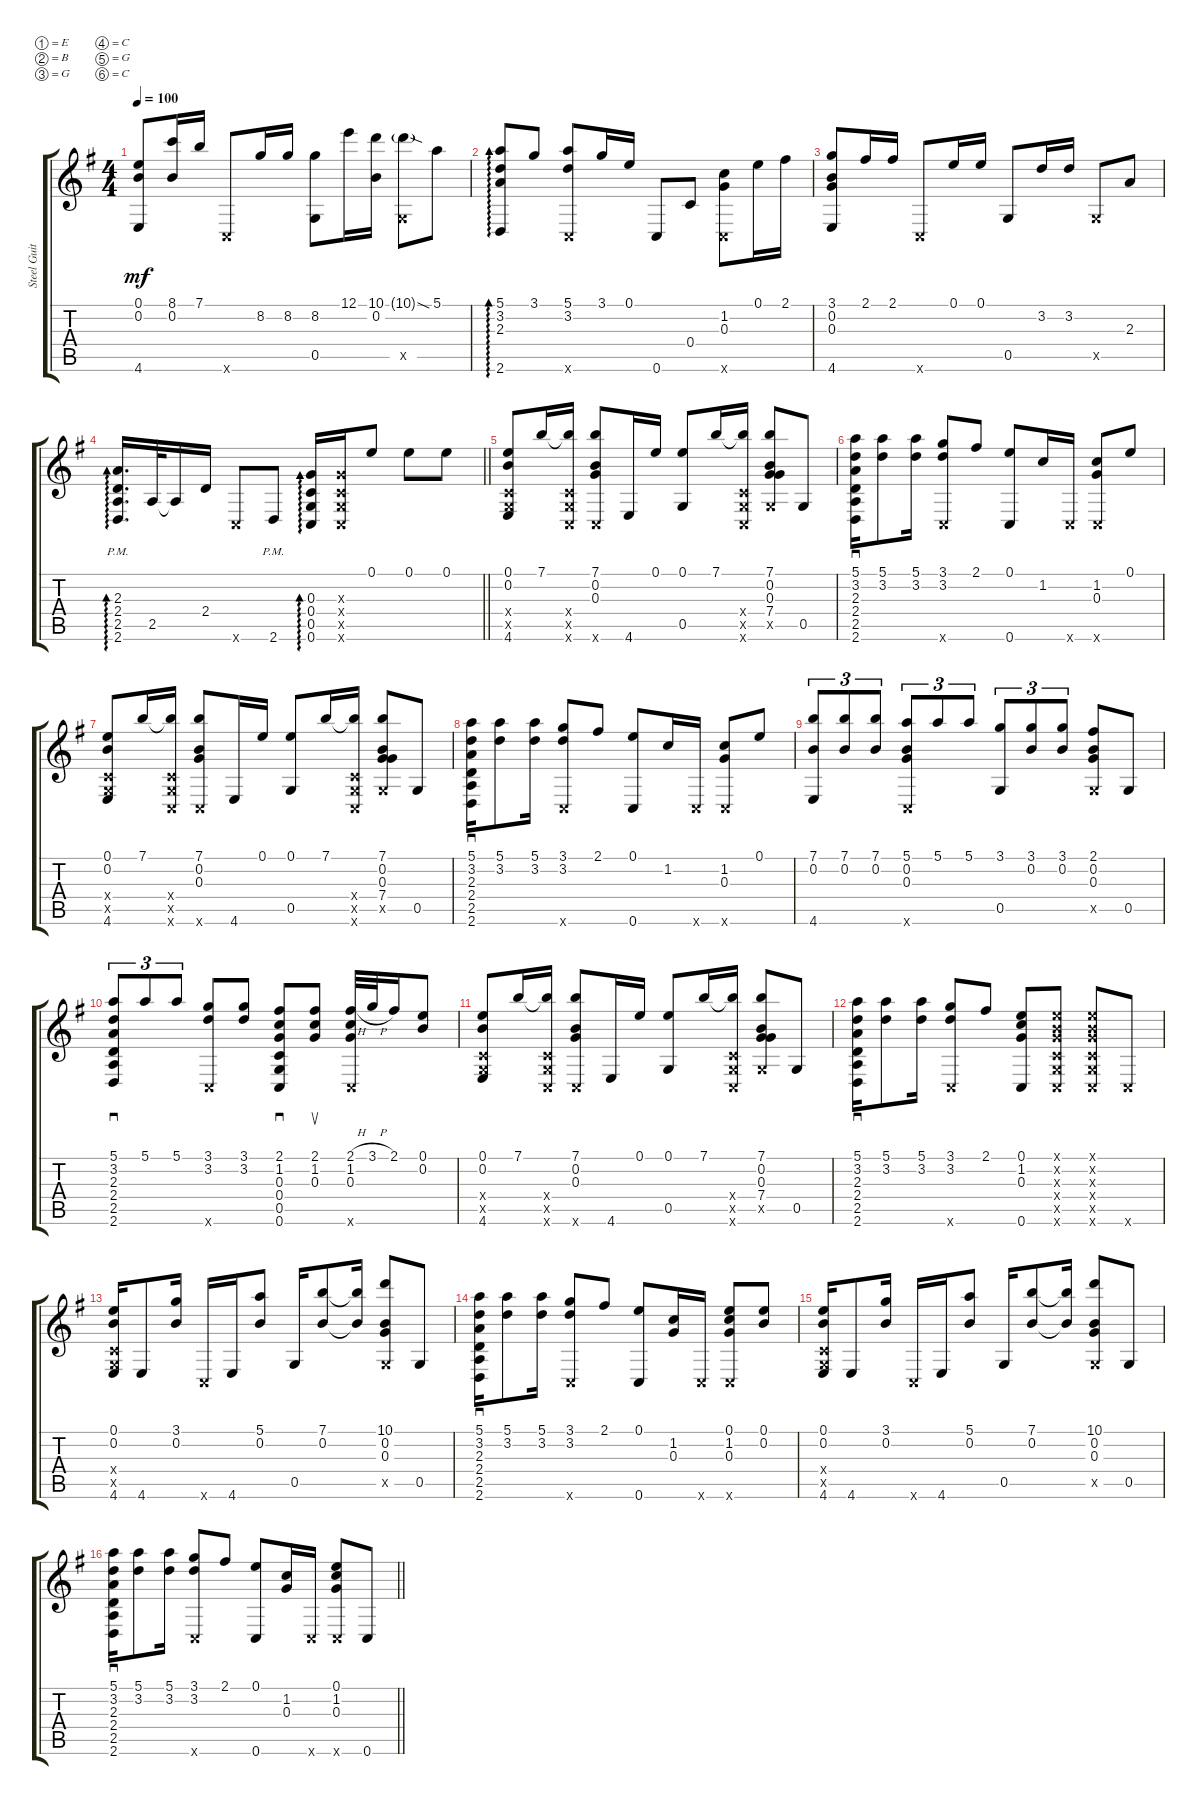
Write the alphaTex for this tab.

\defaultSystemsLayout 4
\bracketExtendMode groupsimilarinstruments
\otherSystemsTrackNameOrientation horizontal
\track ("Steel Guitar" "Steel Guit") {instrument acousticguitarsteel}
\staff {score tabs}
\tuning (E4 B3 G3 C3 G2 C2)
\ts (4 4)
\tempo 100
\clef g2
\ks g
(0.1{acc forcenatural} 0.2{acc forcenatural} 4.6{acc forcenatural}).8{dy mf beam Up} (8.1{acc forcenatural} 0.2{acc forcenatural}).16{beam Up} 7.1{acc forcenatural}.16{beam Up} 0.6{x acc forcenatural}.8{beam Up} 8.2{acc forcenatural}.16{beam Up} 8.2{acc forcenatural}.16{beam Up} (8.2{acc forcenatural} 0.5{acc forcenatural}).8{beam Down} 12.1{acc forcenatural}.16{beam Down} (10.1{acc forcenatural} 0.2{acc forcenatural}).16{beam Down} (10.1{sod g acc forcenatural} 0.5{x acc forcenatural}).8{beam Down} 5.1{acc forcenatural}.8{beam Down} |
(5.1{acc forcenatural} 3.2{acc forcenatural} 2.3{acc forcenatural} 2.6{acc forcenatural}).8{ad 0 beam Up} 3.1{acc forcenatural}.8{beam Up} (5.1{acc forcenatural} 3.2{acc forcenatural} 0.6{x acc forcenatural}).8{beam Up} 3.1{acc forcenatural}.16{beam Up} 0.1{acc forcenatural}.16{beam Up} 0.6{acc forcenatural}.8{beam Up} 0.4{acc forcenatural}.8{beam Up} (0.3{acc forcenatural} 1.2{acc forcenatural} 0.6{x acc forcenatural}).8{beam Down} 0.1{acc forcenatural}.16{beam Down} 2.1{acc #}.16{beam Down} |
(3.1{acc forcenatural} 0.2{acc forcenatural} 0.3{acc forcenatural} 4.6{acc forcenatural}).8{beam Up} 2.1{acc #}.16{beam Up} 2.1{acc #}.16{beam Up} 0.6{x acc forcenatural}.8{beam Up} 0.1{acc forcenatural}.16{beam Up} 0.1{acc forcenatural}.16{beam Up} 0.5{acc forcenatural}.8{beam Up} 3.2{acc forcenatural}.16{beam Up} 3.2{acc forcenatural}.16{beam Up} 0.5{x acc forcenatural}.8{beam Up} 2.3{acc forcenatural}.8{beam Up} |
\barLineRight lightlight
(2.3{acc forcenatural} 2.4{acc forcenatural} 2.5{acc forcenatural} 2.6{pm acc forcenatural}).16{d ad 0 beam Up} 2.5{acc forcenatural}.32{beam Up} 2.5{t acc forcenatural}.16{beam Up} 2.4{acc forcenatural}.16{beam Up} 0.6{x acc forcenatural}.8{beam Up} 2.6{pm acc forcenatural}.8{beam Up} (0.6{acc forcenatural} 0.5{acc forcenatural} 0.4{acc forcenatural} 0.3{acc forcenatural}).16{ad 0 beam Up} (0.6{x acc forcenatural} 0.5{x acc forcenatural} 0.4{x acc forcenatural} 0.3{x acc forcenatural}).16{beam Up} 0.1{acc forcenatural}.8{beam Up} 0.1{acc forcenatural}.8{beam Down} 0.1{acc forcenatural}.8{beam Down} |
(0.1{acc forcenatural} 0.2{acc forcenatural} 4.6{acc forcenatural} 0.5{x acc forcenatural} 0.4{x acc forcenatural}).8{beam Up} 7.1{acc forcenatural}.16{beam Up} (7.1{t acc forcenatural} 0.6{x acc forcenatural} 0.5{x acc forcenatural} 0.4{x acc forcenatural}).16{beam Up} (7.1{acc forcenatural} 0.2{acc forcenatural} 0.3{acc forcenatural} 0.6{x acc forcenatural}).8{beam Up} 4.6{acc forcenatural}.16{beam Up} 0.1{acc forcenatural}.16{beam Up} (0.1{acc forcenatural} 0.5{acc forcenatural}).8{beam Up} 7.1{acc forcenatural}.16{beam Up} (7.1{t acc forcenatural} 0.6{x acc forcenatural} 0.5{x acc forcenatural} 0.4{x acc forcenatural}).16{beam Up} (0.5{x acc forcenatural} 7.4{acc forcenatural} 0.3{acc forcenatural} 0.2{acc forcenatural} 7.1{acc forcenatural}).8{beam Up} 0.5{acc forcenatural}.8{beam Up} |
(5.1{acc forcenatural} 3.2{acc forcenatural} 2.3{acc forcenatural} 2.4{acc forcenatural} 2.5{acc forcenatural} 2.6{acc forcenatural}).16{sd beam Down} (5.1{acc forcenatural} 3.2{acc forcenatural}).8{beam Down} (5.1{acc forcenatural} 3.2{acc forcenatural}).16{beam Down} (3.1{acc forcenatural} 3.2{acc forcenatural} 0.6{x acc forcenatural}).8{beam Up} 2.1{acc #}.8{beam Up} (0.1{acc forcenatural} 0.6{acc forcenatural}).8{beam Up} 1.2{acc forcenatural}.16{beam Up} 0.6{x acc forcenatural}.16{beam Up} (0.6{x acc forcenatural} 1.2{acc forcenatural} 0.3{acc forcenatural}).8{beam Up} 0.1{acc forcenatural}.8{beam Up} |
(0.1{acc forcenatural} 0.2{acc forcenatural} 4.6{acc forcenatural} 0.5{x acc forcenatural} 0.4{x acc forcenatural}).8{beam Up} 7.1{acc forcenatural}.16{beam Up} (7.1{t acc forcenatural} 0.6{x acc forcenatural} 0.5{x acc forcenatural} 0.4{x acc forcenatural}).16{beam Up} (7.1{acc forcenatural} 0.2{acc forcenatural} 0.3{acc forcenatural} 0.6{x acc forcenatural}).8{beam Up} 4.6{acc forcenatural}.16{beam Up} 0.1{acc forcenatural}.16{beam Up} (0.1{acc forcenatural} 0.5{acc forcenatural}).8{beam Up} 7.1{acc forcenatural}.16{beam Up} (7.1{t acc forcenatural} 0.6{x acc forcenatural} 0.5{x acc forcenatural} 0.4{x acc forcenatural}).16{beam Up} (0.5{x acc forcenatural} 7.4{acc forcenatural} 0.3{acc forcenatural} 0.2{acc forcenatural} 7.1{acc forcenatural}).8{beam Up} 0.5{acc forcenatural}.8{beam Up} |
(5.1{acc forcenatural} 3.2{acc forcenatural} 2.3{acc forcenatural} 2.4{acc forcenatural} 2.5{acc forcenatural} 2.6{acc forcenatural}).16{sd beam Down} (5.1{acc forcenatural} 3.2{acc forcenatural}).8{beam Down} (5.1{acc forcenatural} 3.2{acc forcenatural}).16{beam Down} (3.1{acc forcenatural} 3.2{acc forcenatural} 0.6{x acc forcenatural}).8{beam Up} 2.1{acc #}.8{beam Up} (0.1{acc forcenatural} 0.6{acc forcenatural}).8{beam Up} 1.2{acc forcenatural}.16{beam Up} 0.6{x acc forcenatural}.16{beam Up} (0.6{x acc forcenatural} 1.2{acc forcenatural} 0.3{acc forcenatural}).8{beam Up} 0.1{acc forcenatural}.8{beam Up} |
(7.1{acc forcenatural} 0.2{acc forcenatural} 4.6{acc forcenatural}).8{tu (3 2) beam Up} (7.1{acc forcenatural} 0.2{acc forcenatural}).8{tu (3 2) beam Up} (7.1{acc forcenatural} 0.2{acc forcenatural}).8{tu (3 2) beam Up} (5.1{acc forcenatural} 0.2{acc forcenatural} 0.3{acc forcenatural} 0.6{x acc forcenatural}).8{tu (3 2) beam Up} 5.1{acc forcenatural}.8{tu (3 2) beam Up} 5.1{acc forcenatural}.8{tu (3 2) beam Up} (3.1{acc forcenatural} 0.5{acc forcenatural}).8{tu (3 2) beam Up} (3.1{acc forcenatural} 0.2{acc forcenatural}).8{tu (3 2) beam Up} (3.1{acc forcenatural} 0.2{acc forcenatural}).8{tu (3 2) beam Up} (2.1{acc #} 0.2{acc forcenatural} 0.3{acc forcenatural} 0.5{x acc forcenatural}).8{beam Up} 0.5{acc forcenatural}.8{beam Up} |
(5.1{acc forcenatural} 3.2{acc forcenatural} 2.3{acc forcenatural} 2.4{acc forcenatural} 2.5{acc forcenatural} 2.6{acc forcenatural}).8{sd tu (3 2) beam Up} 5.1{acc forcenatural}.8{tu (3 2) beam Up} 5.1{acc forcenatural}.8{tu (3 2) beam Up} (3.1{acc forcenatural} 3.2{acc forcenatural} 0.6{x acc forcenatural}).8{beam Up} (3.1{acc forcenatural} 3.2{acc forcenatural}).8{beam Up} (2.1{acc #} 1.2{acc forcenatural} 0.3{acc forcenatural} 0.4{acc forcenatural} 0.5{acc forcenatural} 0.6{acc forcenatural}).8{sd beam Up} (2.1{acc #} 1.2{acc forcenatural} 0.3{acc forcenatural}).8{su beam Up} (2.1{h acc #} 1.2{acc forcenatural} 0.3{acc forcenatural} 0.6{x acc forcenatural}).32{beam Up} 3.1{h acc forcenatural}.32{beam Up} 2.1{acc #}.16{beam Up} (0.1{acc forcenatural} 0.2{acc forcenatural}).8{beam Up} |
(0.1{acc forcenatural} 0.2{acc forcenatural} 4.6{acc forcenatural} 0.5{x acc forcenatural} 0.4{x acc forcenatural}).8{beam Up} 7.1{acc forcenatural}.16{beam Up} (7.1{t acc forcenatural} 0.6{x acc forcenatural} 0.5{x acc forcenatural} 0.4{x acc forcenatural}).16{beam Up} (7.1{acc forcenatural} 0.2{acc forcenatural} 0.3{acc forcenatural} 0.6{x acc forcenatural}).8{beam Up} 4.6{acc forcenatural}.16{beam Up} 0.1{acc forcenatural}.16{beam Up} (0.1{acc forcenatural} 0.5{acc forcenatural}).8{beam Up} 7.1{acc forcenatural}.16{beam Up} (7.1{t acc forcenatural} 0.6{x acc forcenatural} 0.5{x acc forcenatural} 0.4{x acc forcenatural}).16{beam Up} (0.5{x acc forcenatural} 7.4{acc forcenatural} 0.3{acc forcenatural} 0.2{acc forcenatural} 7.1{acc forcenatural}).8{beam Up} 0.5{acc forcenatural}.8{beam Up} |
(5.1{acc forcenatural} 3.2{acc forcenatural} 2.3{acc forcenatural} 2.4{acc forcenatural} 2.5{acc forcenatural} 2.6{acc forcenatural}).16{sd beam Down} (5.1{acc forcenatural} 3.2{acc forcenatural}).8{beam Down} (5.1{acc forcenatural} 3.2{acc forcenatural}).16{beam Down} (3.1{acc forcenatural} 3.2{acc forcenatural} 0.6{x acc forcenatural}).8{beam Up} 2.1{acc #}.8{beam Up} (0.1{acc forcenatural} 0.3{acc forcenatural} 1.2{acc forcenatural} 0.6{acc forcenatural}).8{beam Up} (0.6{x acc forcenatural} 0.1{x acc forcenatural} 0.2{x acc forcenatural} 0.3{x acc forcenatural} 0.4{x acc forcenatural} 0.5{x acc forcenatural}).8{beam Up} (0.6{x acc forcenatural} 0.5{x acc forcenatural} 0.4{x acc forcenatural} 0.3{x acc forcenatural} 0.2{x acc forcenatural} 0.1{x acc forcenatural}).8{beam Up} 0.6{x acc forcenatural}.8{beam Up} |
(0.1{acc forcenatural} 0.2{acc forcenatural} 4.6{acc forcenatural} 0.5{x acc forcenatural} 0.4{x acc forcenatural}).16{beam Up} 4.6{acc forcenatural}.8{beam Up} (3.1{acc forcenatural} 0.2{acc forcenatural}).16{beam Up} 0.6{x acc forcenatural}.16{beam Up} 4.6{acc forcenatural}.16{beam Up} (5.1{acc forcenatural} 0.2{acc forcenatural}).8{beam Up} 0.5{acc forcenatural}.16{beam Up} (7.1{acc forcenatural} 0.2{acc forcenatural}).8{beam Up} (7.1{t acc forcenatural} 0.2{t acc forcenatural}).16{beam Up} (10.1{acc forcenatural} 0.2{acc forcenatural} 0.3{acc forcenatural} 0.5{x acc forcenatural}).8{beam Up} 0.5{acc forcenatural}.8{beam Up} |
(5.1{acc forcenatural} 3.2{acc forcenatural} 2.3{acc forcenatural} 2.4{acc forcenatural} 2.5{acc forcenatural} 2.6{acc forcenatural}).16{sd beam Down} (5.1{acc forcenatural} 3.2{acc forcenatural}).8{beam Down} (5.1{acc forcenatural} 3.2{acc forcenatural}).16{beam Down} (3.1{acc forcenatural} 3.2{acc forcenatural} 0.6{x acc forcenatural}).8{beam Up} 2.1{acc #}.8{beam Up} (0.1{acc forcenatural} 0.6{acc forcenatural}).8{beam Up} (1.2{acc forcenatural} 0.3{acc forcenatural}).16{beam Up} 0.6{x acc forcenatural}.16{beam Up} (0.6{x acc forcenatural} 1.2{acc forcenatural} 0.3{acc forcenatural} 0.1{acc forcenatural}).8{beam Up} (0.1{acc forcenatural} 0.2{acc forcenatural}).8{beam Up} |
(0.1{acc forcenatural} 0.2{acc forcenatural} 4.6{acc forcenatural} 0.5{x acc forcenatural} 0.4{x acc forcenatural}).16{beam Up} 4.6{acc forcenatural}.8{beam Up} (3.1{acc forcenatural} 0.2{acc forcenatural}).16{beam Up} 0.6{x acc forcenatural}.16{beam Up} 4.6{acc forcenatural}.16{beam Up} (5.1{acc forcenatural} 0.2{acc forcenatural}).8{beam Up} 0.5{acc forcenatural}.16{beam Up} (7.1{acc forcenatural} 0.2{acc forcenatural}).8{beam Up} (7.1{t acc forcenatural} 0.2{t acc forcenatural}).16{beam Up} (10.1{acc forcenatural} 0.2{acc forcenatural} 0.3{acc forcenatural} 0.5{x acc forcenatural}).8{beam Up} 0.5{acc forcenatural}.8{beam Up} |
\barLineRight lightlight
(5.1{acc forcenatural} 3.2{acc forcenatural} 2.3{acc forcenatural} 2.4{acc forcenatural} 2.5{acc forcenatural} 2.6{acc forcenatural}).16{sd beam Down} (5.1{acc forcenatural} 3.2{acc forcenatural}).8{beam Down} (5.1{acc forcenatural} 3.2{acc forcenatural}).16{beam Down} (3.1{acc forcenatural} 3.2{acc forcenatural} 0.6{x acc forcenatural}).8{beam Up} 2.1{acc #}.8{beam Up} (0.1{acc forcenatural} 0.6{acc forcenatural}).8{beam Up} (1.2{acc forcenatural} 0.3{acc forcenatural}).16{beam Up} 0.6{x acc forcenatural}.16{beam Up} (0.6{x acc forcenatural} 1.2{acc forcenatural} 0.3{acc forcenatural} 0.1{acc forcenatural}).8{beam Up} 0.6{acc forcenatural}.8{beam Up}
